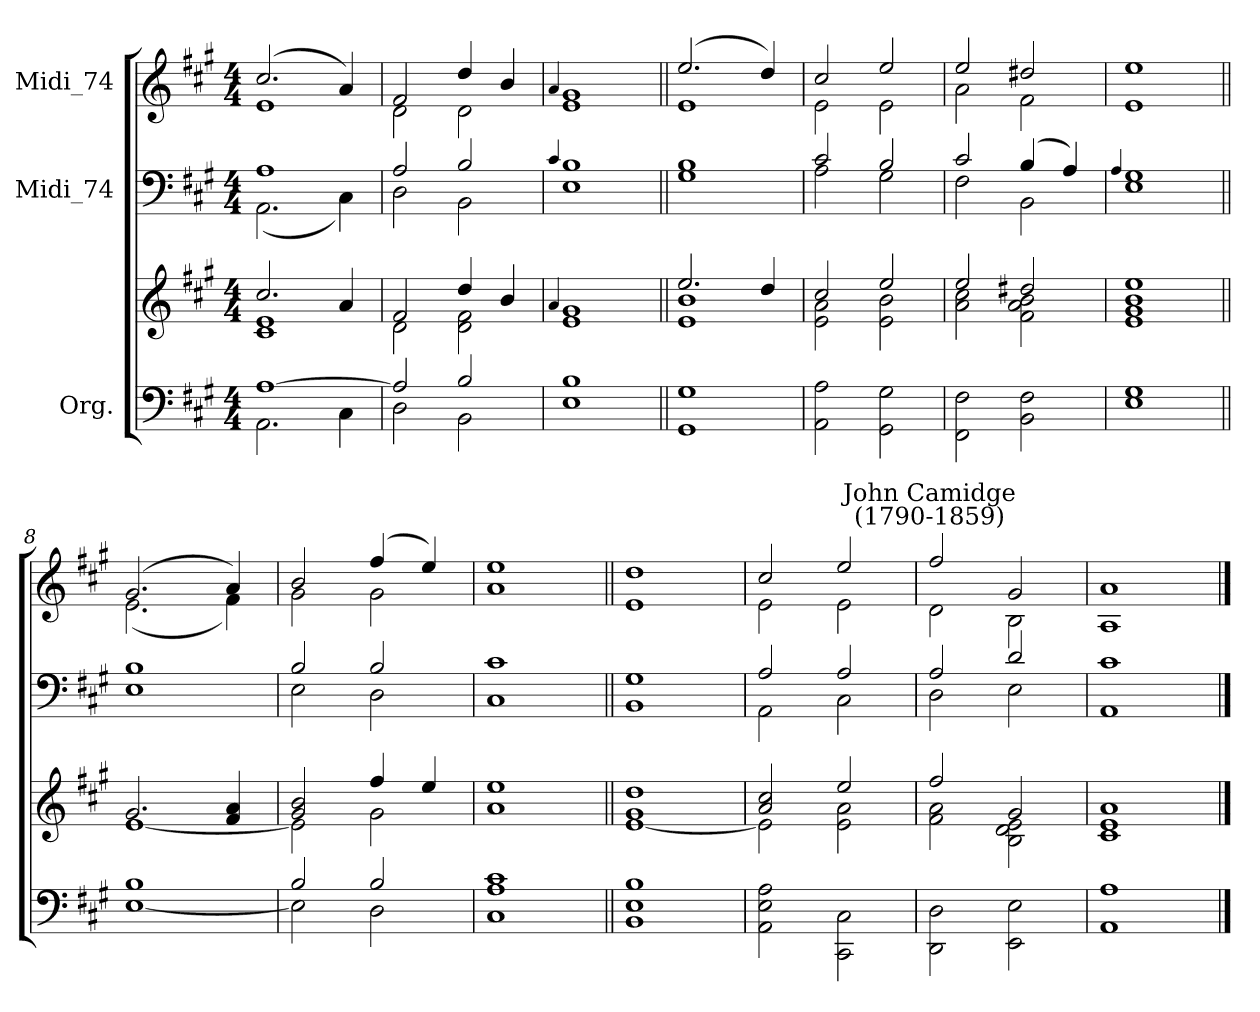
**kern	**kern	**kern	**kern
*part3	*part3	*part2	*part1
*staff4	*staff3	*staff2	*staff1
*I"Org.	*	*I"Midi_74	*I"Midi_74
*clefF4	*clefG2	*clefF4	*clefG2
*k[f#c#g#]	*k[f#c#g#]	*k[f#c#g#]	*k[f#c#g#]
*A:	*A:	*A:	*A:
*M4/4	*M4/4	*M4/4	*M4/4
=1	=1	=1	=1
*^	*^	*^	*^
[1A/	2.AA\	2.cc#/	1c#\ 1e\	1A/	(<2.AA\	(>2.cc#/	1e\
.	4C#\	4a/	.	.	4C#\)	4a/)	.
=2	=2	=2	=2	=2	=2	=2	=2
2A/]	2D\	2f#/	2d\	2A/	2D\	2f#/	2d\
2B/	2BB\	4dd/	2d\ 2f#\	2B/	2BB\	4dd/	2d\
.	.	4b/	.	.	.	4b/	.
=3	=3	=3	=3	=3	=3	=3	=3
.	.	4qqa/	.	4qqc#/	.	4qqa/	.
1B/	1E\	1g#/	1e\	1B/	1E\	1g#/	1e\
=4||	=4||	=4||	=4||	=4||	=4||	=4||	=4||
1ryy	1GG#\ 1G#\	2.ee/	1e\ 1b\	1B/	1G#\	(>2.ee/	1e\
.	.	4dd/	.	.	.	4dd/)	.
=5	=5	=5	=5	=5	=5	=5	=5
1ryy	2AA\ 2A\	2cc#/	2e\ 2a\	2c#/	2A\	2cc#/	2e\
.	2GG#\ 2G#\	2ee/	2e\ 2b\	2B/	2G#\	2ee/	2e\
=6	=6	=6	=6	=6	=6	=6	=6
1ryy	2FF#\ 2F#\	2ee/	2a\ 2cc#\	2c#/	2F#\	2ee/	2a\
.	2BB\ 2F#\	2dd#X/	2f#\ 2a\ 2b\	(>4B/	2BB\	2dd#X/	2f#\
.	.	.	.	4A/)	.	.	.
=7	=7	=7	=7	=7	=7	=7	=7
.	.	.	.	4qqA/	.	.	.
1ryy	1E\ 1G#\	1ee/	1e\ 1g#\ 1b\	1G#/	1E\	1ee/	1e\
=8||	=8||	=8||	=8||	=8||	=8||	=8||	=8||
1B/	[1E\	2.g#/	[1e\	1B/	1E\	(>2.g#/	(<2.e\
.	.	4f#/ 4a/	.	.	.	4a/)	4f#\)
=9	=9	=9	=9	=9	=9	=9	=9
2B/	2E\]	2g#/ 2b/	2e\]	2B/	2E\	2b/	2g#\
2B/	2D\	4ff#/	2g#\	2B/	2D\	(>4ff#/	2g#\
.	.	4ee/	.	.	.	4ee/)	.
=10	=10	=10	=10	=10	=10	=10	=10
1ryy	1C#\ 1A\ 1c#\	1ee/	1a\	1c#/	1C#\	1ee/	1a\
=11||	=11||	=11||	=11||	=11||	=11||	=11||	=11||
1ryy	1BB\ 1E\ 1B\	1g#/ 1dd/	[1e\	1G#/	1BB\	1dd/	1e\
=12	=12	=12	=12	=12	=12	=12	=12
1ryy	2AA\ 2E\ 2A\	2a/ 2cc#/	2e\]	2A/	2AA\	2cc#/	2e\
.	2CC#\ 2C#\	2ee/	2e\ 2a\	2A/	2C#\	2ee/	2e\
=13	=13	=13	=13	=13	=13	=13	=13
!	!	!	!	!	!	!LO:TX:a:cj:t=John Camidge\n(1790-1859)	!
1ryy	2DD\ 2D\	2ff#/	2f#\ 2a\	2A/	2D\	2ff#/	2d\
.	2EE\ 2E\	2g#/	2B\ 2d\ 2e\	2d/	2E\	2g#/	2B\
*v	*v	*	*	*	*	*	*
=14	=14	=14	=14	=14	=14	=14
1AA\ 1A\	1a/	1c#\ 1e\	1c#/	1AA\	1a/	1A\
*	*v	*v	*	*	*v	*v
*	*	*v	*v	*
==	==	==	==
*-	*-	*-	*-
